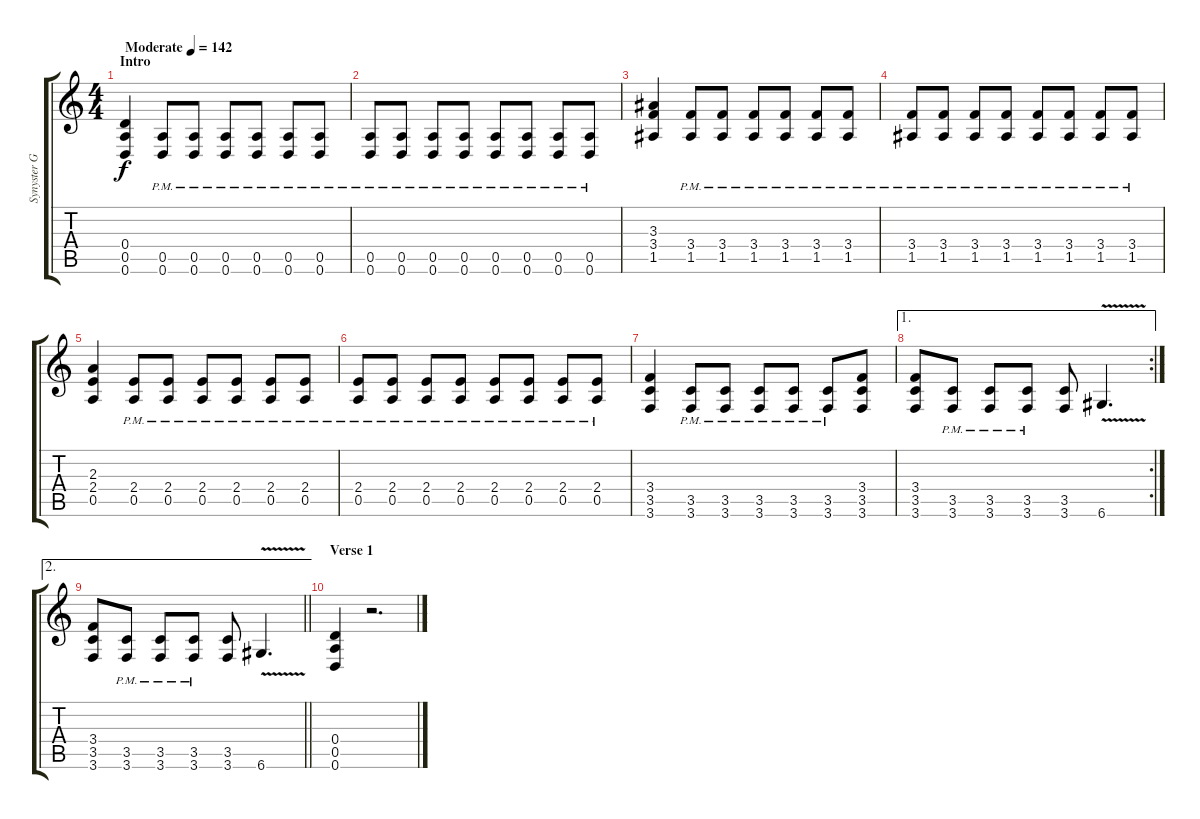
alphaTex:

\track ("Synyster Gates Rhythm" "Synyster G") {instrument distortionguitar}
\staff {score tabs}
\tuning (E4 B3 G3 D3 A2 D2) {hide}
\ts (4 4)
\section ("" "Intro")
\tempo (142 "Moderate")
\clef g2
\ks c
(0.4 0.5 0.6).4{dy f instrument distortionguitar} (0.5{pm} 0.6{pm}).8 (0.5{pm} 0.6{pm}).8 (0.5{pm} 0.6{pm}).8 (0.5{pm} 0.6{pm}).8 (0.5{pm} 0.6{pm}).8 (0.5{pm} 0.6{pm}).8 |
(0.5{pm} 0.6{pm}).8 (0.5{pm} 0.6{pm}).8 (0.5{pm} 0.6{pm}).8 (0.5{pm} 0.6{pm}).8 (0.5{pm} 0.6{pm}).8 (0.5{pm} 0.6{pm}).8 (0.5{pm} 0.6{pm}).8 (0.5{pm} 0.6{pm}).8 |
(3.3 3.4 1.5).4 (3.4{pm} 1.5{pm}).8 (3.4{pm} 1.5{pm}).8 (3.4{pm} 1.5{pm}).8 (3.4{pm} 1.5{pm}).8 (3.4{pm} 1.5{pm}).8 (3.4{pm} 1.5{pm}).8 |
(3.4{pm} 1.5{pm}).8 (3.4{pm} 1.5{pm}).8 (3.4{pm} 1.5{pm}).8 (3.4{pm} 1.5{pm}).8 (3.4{pm} 1.5{pm}).8 (3.4{pm} 1.5{pm}).8 (3.4{pm} 1.5{pm}).8 (3.4{pm} 1.5{pm}).8 |
(2.3 2.4 0.5).4 (2.4{pm} 0.5{pm}).8 (2.4{pm} 0.5{pm}).8 (2.4{pm} 0.5{pm}).8 (2.4{pm} 0.5{pm}).8 (2.4{pm} 0.5{pm}).8 (2.4{pm} 0.5{pm}).8 |
(2.4{pm} 0.5{pm}).8 (2.4{pm} 0.5{pm}).8 (2.4{pm} 0.5{pm}).8 (2.4{pm} 0.5{pm}).8 (2.4{pm} 0.5{pm}).8 (2.4{pm} 0.5{pm}).8 (2.4{pm} 0.5{pm}).8 (2.4{pm} 0.5{pm}).8 |
(3.4 3.5 3.6).4 (3.5{pm} 3.6{pm}).8 (3.5{pm} 3.6{pm}).8 (3.5{pm} 3.6{pm}).8 (3.5{pm} 3.6{pm}).8 (3.5{pm} 3.6{pm}).8 (3.4 3.5 3.6).8 |
\ae 1
\rc 2
(3.4 3.5 3.6).8 (3.5{pm} 3.6{pm}).8 (3.5{pm} 3.6{pm}).8 (3.5{pm} 3.6{pm}).8 (3.5 3.6).8 6.6{v}.4{d} |
\ae 2
\barLineRight lightlight
(3.4 3.5 3.6).8 (3.5{pm} 3.6{pm}).8 (3.5{pm} 3.6{pm}).8 (3.5{pm} 3.6{pm}).8 (3.5 3.6).8 6.6{v}.4{d} |
\section ("" "Verse 1")
(0.4 0.5 0.6).4 r.2{d}
